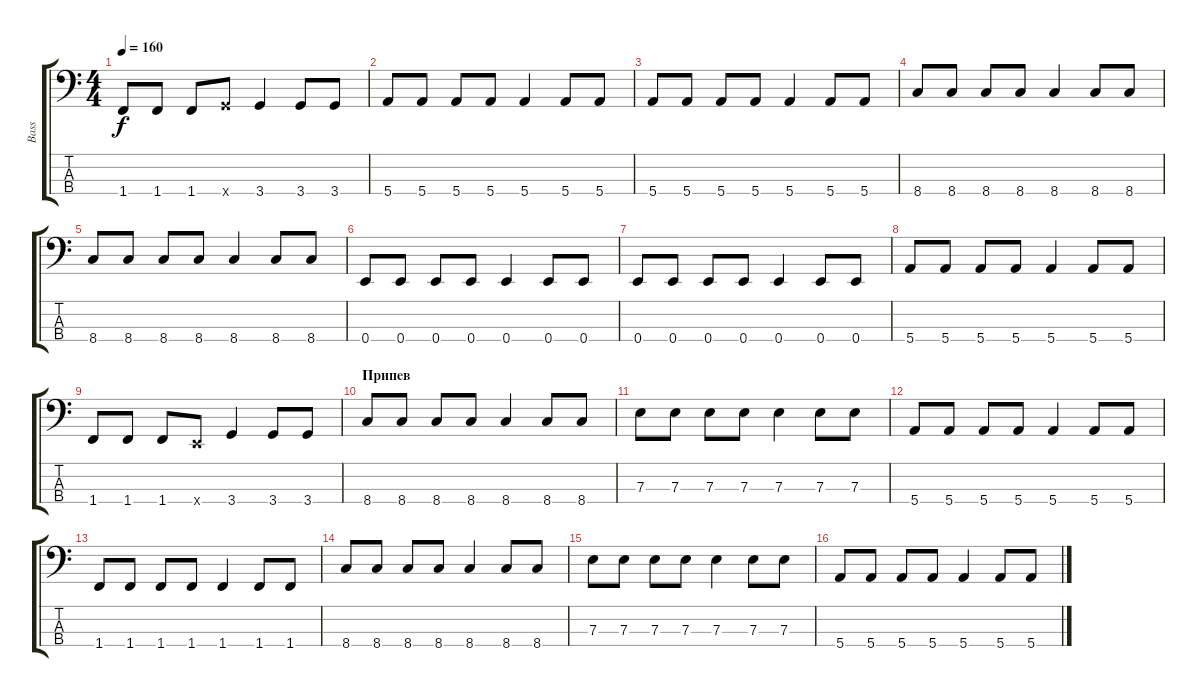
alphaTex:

\track ("Bass" "Bass") {instrument electricbasspick}
\staff {score tabs}
\tuning (G2 D2 A1 E1) {hide}
\ts (4 4)
\tempo 160
\clef f4
\ks c
1.4.8{dy f} 1.4.8 1.4.8 3.4{x}.8 3.4.4 3.4.8 3.4.8 |
5.4.8 5.4.8 5.4.8 5.4.8 5.4.4 5.4.8 5.4.8 |
5.4.8 5.4.8 5.4.8 5.4.8 5.4.4 5.4.8 5.4.8 |
8.4.8 8.4.8 8.4.8 8.4.8 8.4.4 8.4.8 8.4.8 |
8.4.8 8.4.8 8.4.8 8.4.8 8.4.4 8.4.8 8.4.8 |
0.4.8 0.4.8 0.4.8 0.4.8 0.4.4 0.4.8 0.4.8 |
0.4.8 0.4.8 0.4.8 0.4.8 0.4.4 0.4.8 0.4.8 |
5.4.8 5.4.8 5.4.8 5.4.8 5.4.4 5.4.8 5.4.8 |
1.4.8 1.4.8 1.4.8 0.4{x}.8 3.4.4 3.4.8 3.4.8 |
\section ("" "Припев")
8.4.8 8.4.8 8.4.8 8.4.8 8.4.4 8.4.8 8.4.8 |
7.3.8 7.3.8 7.3.8 7.3.8 7.3.4 7.3.8 7.3.8 |
5.4.8 5.4.8 5.4.8 5.4.8 5.4.4 5.4.8 5.4.8 |
1.4.8 1.4.8 1.4.8 1.4.8 1.4.4 1.4.8 1.4.8 |
8.4.8 8.4.8 8.4.8 8.4.8 8.4.4 8.4.8 8.4.8 |
7.3.8 7.3.8 7.3.8 7.3.8 7.3.4 7.3.8 7.3.8 |
5.4.8 5.4.8 5.4.8 5.4.8 5.4.4 5.4.8 5.4.8
